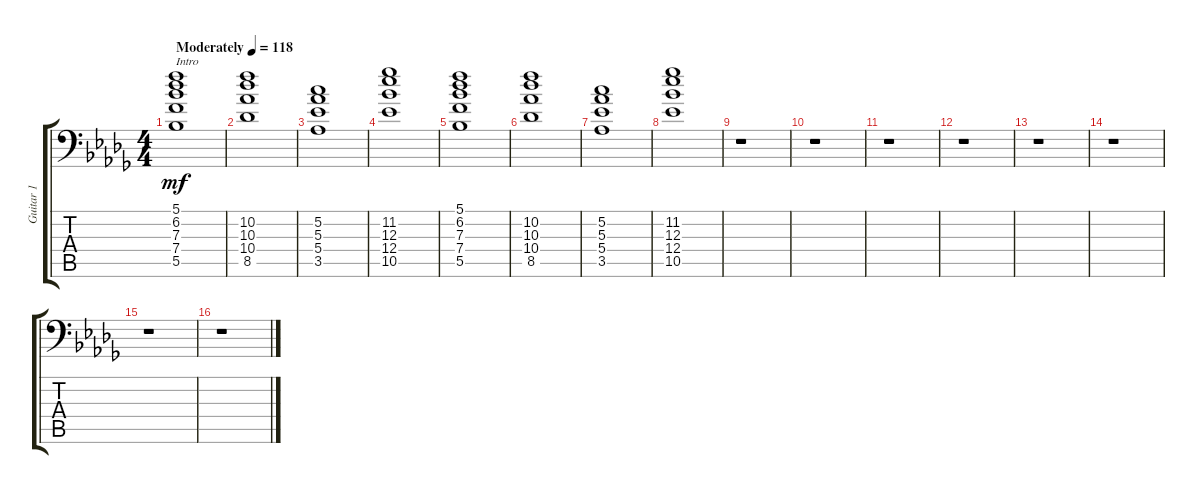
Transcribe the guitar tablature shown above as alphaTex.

\track ("Guitar 1" "Guitar 1") {instrument acousticguitarnylon}
\staff {score tabs}
\tuning (C4 G3 Eb3 Bb2 F2 Bb1) {hide}
\ts (4 4)
\tempo (118 "Moderately")
\clef f4
\ks db
(5.1 6.2 7.3 7.4 5.5).1{txt "Intro" dy mf instrument acousticguitarnylon} |
(10.2 10.3 10.4 8.5).1 |
(5.2 5.3 5.4 3.5).1 |
(11.2 12.3 12.4 10.5).1 |
(5.1 6.2 7.3 7.4 5.5).1 |
(10.2 10.3 10.4 8.5).1 |
(5.2 5.3 5.4 3.5).1 |
(11.2 12.3 12.4 10.5).1 |
r.1 |
r.1 |
r.1 |
r.1 |
r.1 |
r.1 |
r.1 |
r.1
